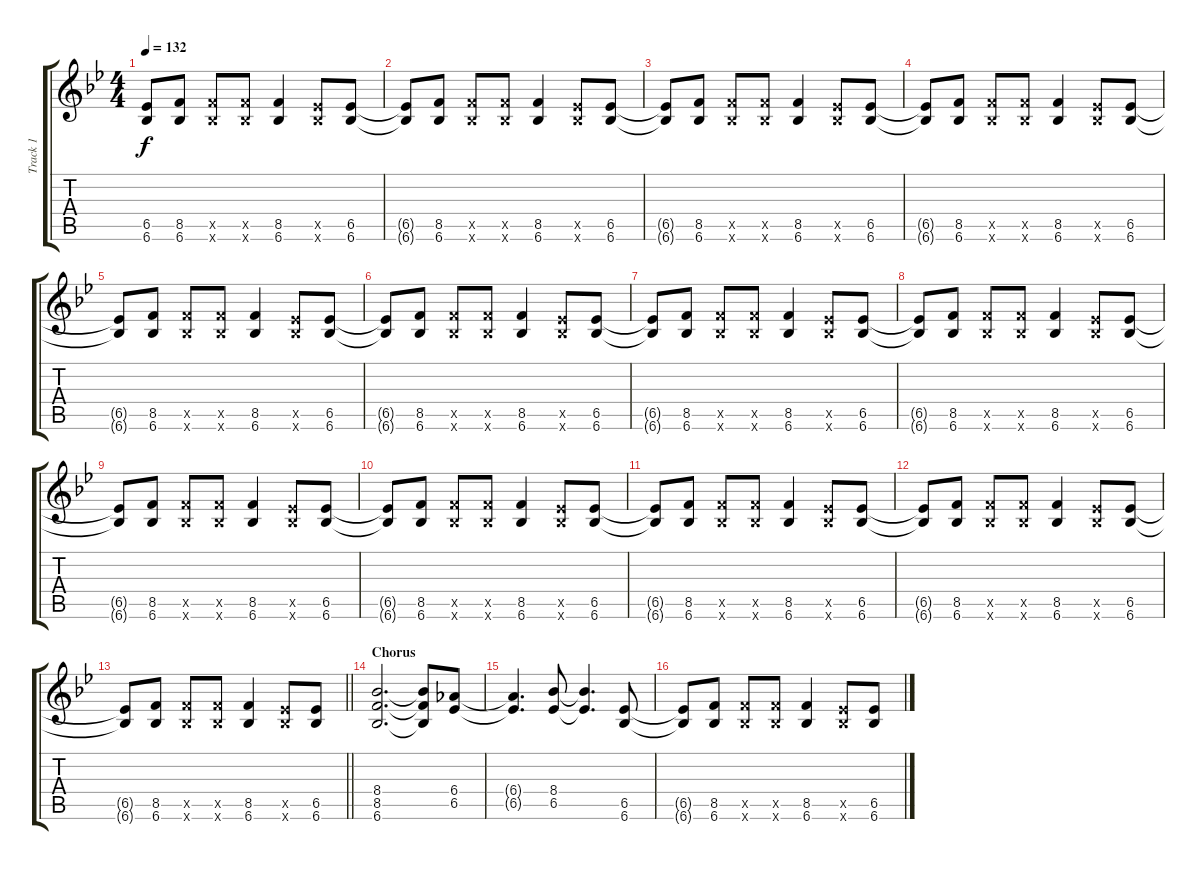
\track ("Track 1" "Track 1") {instrument overdrivenguitar}
\staff {score tabs}
\tuning (E4 B3 G3 D3 A2 E2) {hide}
\ts (4 4)
\tempo 132
\clef g2
\ks bb
(6.5{t} 6.6{t}).8{dy f} (8.5 6.6).8 (8.5{x} 6.6{x}).8 (8.5{x} 6.6{x}).8 (8.5 6.6).4 (6.5{x} 6.6{x}).8 (6.5 6.6).8 |
(6.5{t} 6.6{t}).8 (8.5 6.6).8 (8.5{x} 6.6{x}).8 (8.5{x} 6.6{x}).8 (8.5 6.6).4 (6.5{x} 6.6{x}).8 (6.5 6.6).8 |
(6.5{t} 6.6{t}).8 (8.5 6.6).8 (8.5{x} 6.6{x}).8 (8.5{x} 6.6{x}).8 (8.5 6.6).4 (6.5{x} 6.6{x}).8 (6.5 6.6).8 |
(6.5{t} 6.6{t}).8 (8.5 6.6).8 (8.5{x} 6.6{x}).8 (8.5{x} 6.6{x}).8 (8.5 6.6).4 (6.5{x} 6.6{x}).8 (6.5 6.6).8 |
(6.5{t} 6.6{t}).8 (8.5 6.6).8 (8.5{x} 6.6{x}).8 (8.5{x} 6.6{x}).8 (8.5 6.6).4 (6.5{x} 6.6{x}).8 (6.5 6.6).8 |
(6.5{t} 6.6{t}).8 (8.5 6.6).8 (8.5{x} 6.6{x}).8 (8.5{x} 6.6{x}).8 (8.5 6.6).4 (6.5{x} 6.6{x}).8 (6.5 6.6).8 |
(6.5{t} 6.6{t}).8 (8.5 6.6).8 (8.5{x} 6.6{x}).8 (8.5{x} 6.6{x}).8 (8.5 6.6).4 (6.5{x} 6.6{x}).8 (6.5 6.6).8 |
(6.5{t} 6.6{t}).8 (8.5 6.6).8 (8.5{x} 6.6{x}).8 (8.5{x} 6.6{x}).8 (8.5 6.6).4 (6.5{x} 6.6{x}).8 (6.5 6.6).8 |
(6.5{t} 6.6{t}).8 (8.5 6.6).8 (8.5{x} 6.6{x}).8 (8.5{x} 6.6{x}).8 (8.5 6.6).4 (6.5{x} 6.6{x}).8 (6.5 6.6).8 |
(6.5{t} 6.6{t}).8 (8.5 6.6).8 (8.5{x} 6.6{x}).8 (8.5{x} 6.6{x}).8 (8.5 6.6).4 (6.5{x} 6.6{x}).8 (6.5 6.6).8 |
(6.5{t} 6.6{t}).8 (8.5 6.6).8 (8.5{x} 6.6{x}).8 (8.5{x} 6.6{x}).8 (8.5 6.6).4 (6.5{x} 6.6{x}).8 (6.5 6.6).8 |
(6.5{t} 6.6{t}).8 (8.5 6.6).8 (8.5{x} 6.6{x}).8 (8.5{x} 6.6{x}).8 (8.5 6.6).4 (6.5{x} 6.6{x}).8 (6.5 6.6).8 |
\barLineRight lightlight
(6.5{t} 6.6{t}).8 (8.5 6.6).8 (8.5{x} 6.6{x}).8 (8.5{x} 6.6{x}).8 (8.5 6.6).4 (6.5{x} 6.6{x}).8 (6.5 6.6).8 |
\section ("" "Chorus")
(8.4 8.5 6.6).2{d} (8.4{t} 8.5{t} 6.6{t}).8 (6.4 6.5).8 |
(6.4{t} 6.5{t}).4{d} (8.4 6.5).8 (8.4{t} 6.5{t}).4{d} (6.5 6.6).8 |
(6.5{t} 6.6{t}).8 (8.5 6.6).8 (8.5{x} 6.6{x}).8 (8.5{x} 6.6{x}).8 (8.5 6.6).4 (6.5{x} 6.6{x}).8 (6.5 6.6).8
